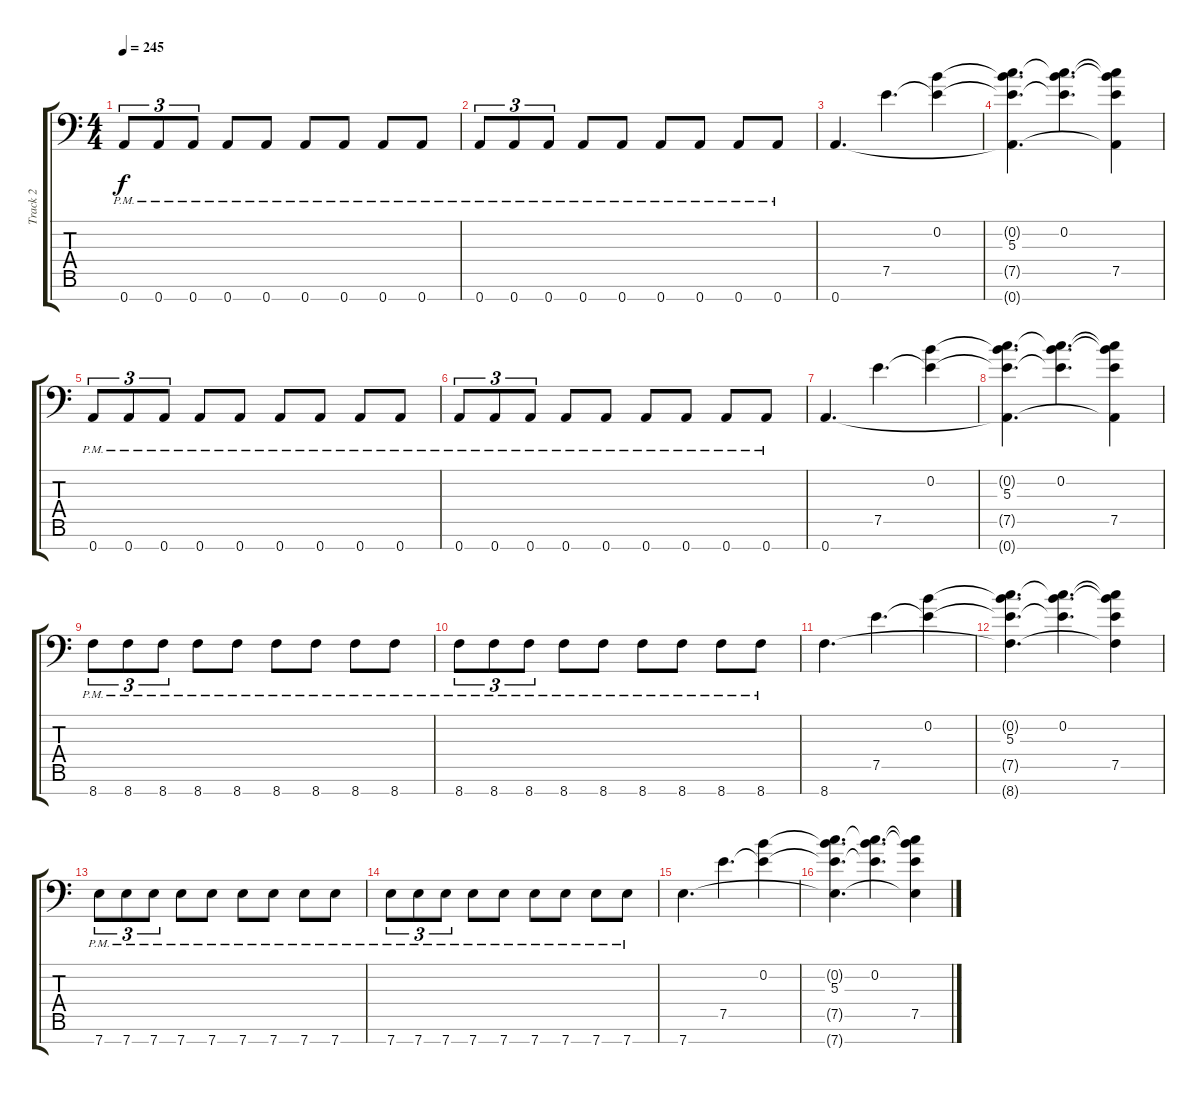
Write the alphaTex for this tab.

\track ("Track 2" "Track 2") {instrument distortionguitar}
\staff {score tabs}
\tuning (E4 B3 G3 D3 A2 E2 A1) {hide}
\ts (4 4)
\tempo 245
\clef f4
\ks c
0.7{pm}.8{tu (3 2) dy f} 0.7{pm}.8{tu (3 2)} 0.7{pm}.8{tu (3 2)} 0.7{pm}.8 0.7{pm}.8 0.7{pm}.8 0.7{pm}.8 0.7{pm}.8 0.7{pm}.8 |
0.7{pm}.8{tu (3 2)} 0.7{pm}.8{tu (3 2)} 0.7{pm}.8{tu (3 2)} 0.7{pm}.8 0.7{pm}.8 0.7{pm}.8 0.7{pm}.8 0.7{pm}.8 0.7{pm}.8 |
0.7.4{d} 7.5.4{d} (0.2 7.5{t}).4 |
(0.2{t} 5.3 7.5{t} 0.7{t}).4{d} (0.2 5.3{t} 7.5{t}).4{d} (0.2{t} 5.3{t} 7.5 0.7{t}).4 |
0.7{pm}.8{tu (3 2)} 0.7{pm}.8{tu (3 2)} 0.7{pm}.8{tu (3 2)} 0.7{pm}.8 0.7{pm}.8 0.7{pm}.8 0.7{pm}.8 0.7{pm}.8 0.7{pm}.8 |
0.7{pm}.8{tu (3 2)} 0.7{pm}.8{tu (3 2)} 0.7{pm}.8{tu (3 2)} 0.7{pm}.8 0.7{pm}.8 0.7{pm}.8 0.7{pm}.8 0.7{pm}.8 0.7{pm}.8 |
0.7.4{d} 7.5.4{d} (0.2 7.5{t}).4 |
(0.2{t} 5.3 7.5{t} 0.7{t}).4{d} (0.2 5.3{t} 7.5{t}).4{d} (0.2{t} 5.3{t} 7.5 0.7{t}).4 |
8.7{pm}.8{tu (3 2)} 8.7{pm}.8{tu (3 2)} 8.7{pm}.8{tu (3 2)} 8.7{pm}.8 8.7{pm}.8 8.7{pm}.8 8.7{pm}.8 8.7{pm}.8 8.7{pm}.8 |
8.7{pm}.8{tu (3 2)} 8.7{pm}.8{tu (3 2)} 8.7{pm}.8{tu (3 2)} 8.7{pm}.8 8.7{pm}.8 8.7{pm}.8 8.7{pm}.8 8.7{pm}.8 8.7{pm}.8 |
8.7.4{d} 7.5.4{d} (0.2 7.5{t}).4 |
(0.2{t} 5.3 7.5{t} 8.7{t}).4{d} (0.2 5.3{t} 7.5{t}).4{d} (0.2{t} 5.3{t} 7.5 8.7{t}).4 |
7.7{pm}.8{tu (3 2)} 7.7{pm}.8{tu (3 2)} 7.7{pm}.8{tu (3 2)} 7.7{pm}.8 7.7{pm}.8 7.7{pm}.8 7.7{pm}.8 7.7{pm}.8 7.7{pm}.8 |
7.7{pm}.8{tu (3 2)} 7.7{pm}.8{tu (3 2)} 7.7{pm}.8{tu (3 2)} 7.7{pm}.8 7.7{pm}.8 7.7{pm}.8 7.7{pm}.8 7.7{pm}.8 7.7{pm}.8 |
7.7.4{d} 7.5.4{d} (0.2 7.5{t}).4 |
(0.2{t} 5.3 7.5{t} 7.7{t}).4{d} (0.2 5.3{t} 7.5{t}).4{d} (0.2{t} 5.3{t} 7.5 7.7{t}).4
